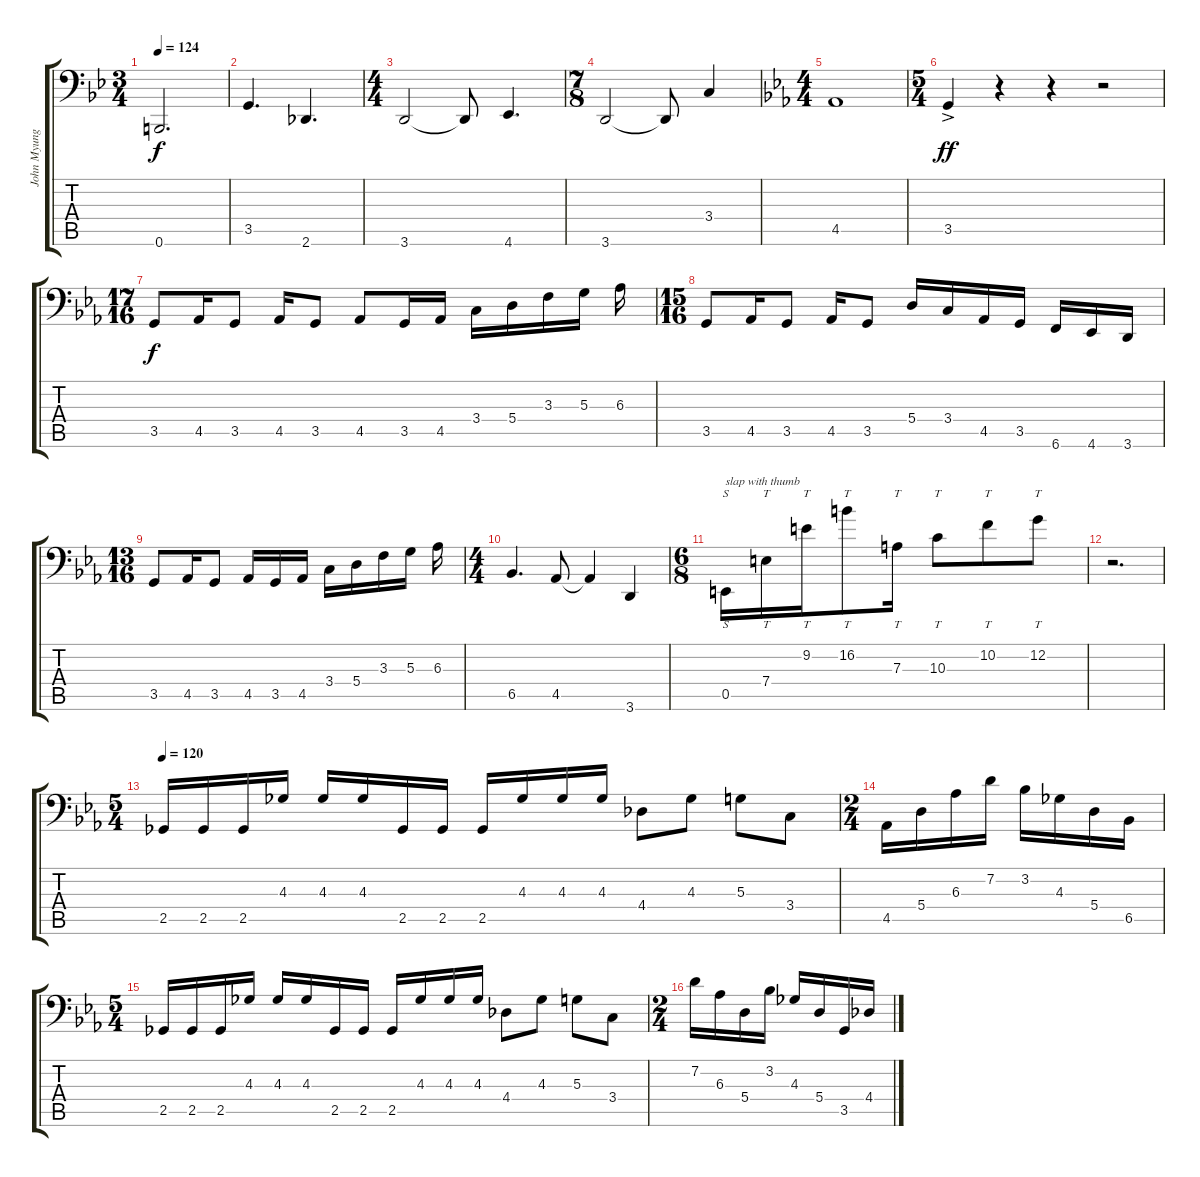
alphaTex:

\track ("John Myung" "John Myung") {instrument electricbassfinger}
\staff {score tabs}
\tuning (C3 G2 D2 A1 E1 B0) {hide}
\ts (3 4)
\tempo 124
\clef f4
\ks bb
0.6.2{d dy f} |
3.5.4{d} 2.6.4{d} |
\ts (4 4)
3.6.2 3.6{t}.8 4.6.4{d} |
\ts (7 8)
3.6.2 3.6{t}.8 3.4.4 |
\ts (4 4)
\ks eb
4.5.1 |
\ts (5 4)
3.5{ac}.4{dy ff} r.4 r.4 r.2 |
\ts (17 16)
3.5.8{dy f} 4.5.16 3.5.8 4.5.16 3.5.8 4.5.8 3.5.16 4.5.16 3.4.16 5.4.16 3.3.16 5.3.16 6.3.16 |
\ts (15 16)
3.5.8 4.5.16 3.5.8 4.5.16 3.5.8 5.4.16 3.4.16 4.5.16 3.5.16 6.6.16 4.6.16 3.6.16 |
\ts (13 16)
3.5.8 4.5.16 3.5.8 4.5.16 3.5.16 4.5.16 3.4.16 5.4.16 3.3.16 5.3.16 6.3.16 |
\ts (4 4)
6.5.4{d} 4.5.8 4.5{t}.4 3.6.4 |
\ts (6 8)
0.5.16{s txt "slap with thumb"} 7.4.16{tt} 9.2.16{tt} 16.2.8{tt} 7.3.16{tt} 10.3.8{tt} 10.2.8{tt} 12.2.8{tt} |
r.2{d} |
\ts (5 4)
\tempo 120
2.5.16 2.5.16 2.5.16 4.3.16 4.3.16 4.3.16 2.5.16 2.5.16 2.5.16 4.3.16 4.3.16 4.3.16 4.4.8 4.3.8 5.3.8 3.4.8 |
\ts (2 4)
4.5.16 5.4.16 6.3.16 7.2.16 3.2.16 4.3.16 5.4.16 6.5.16 |
\ts (5 4)
2.5.16 2.5.16 2.5.16 4.3.16 4.3.16 4.3.16 2.5.16 2.5.16 2.5.16 4.3.16 4.3.16 4.3.16 4.4.8 4.3.8 5.3.8 3.4.8 |
\ts (2 4)
7.2.16 6.3.16 5.4.16 3.2.16 4.3.16 5.4.16 3.5.16 4.4.16
